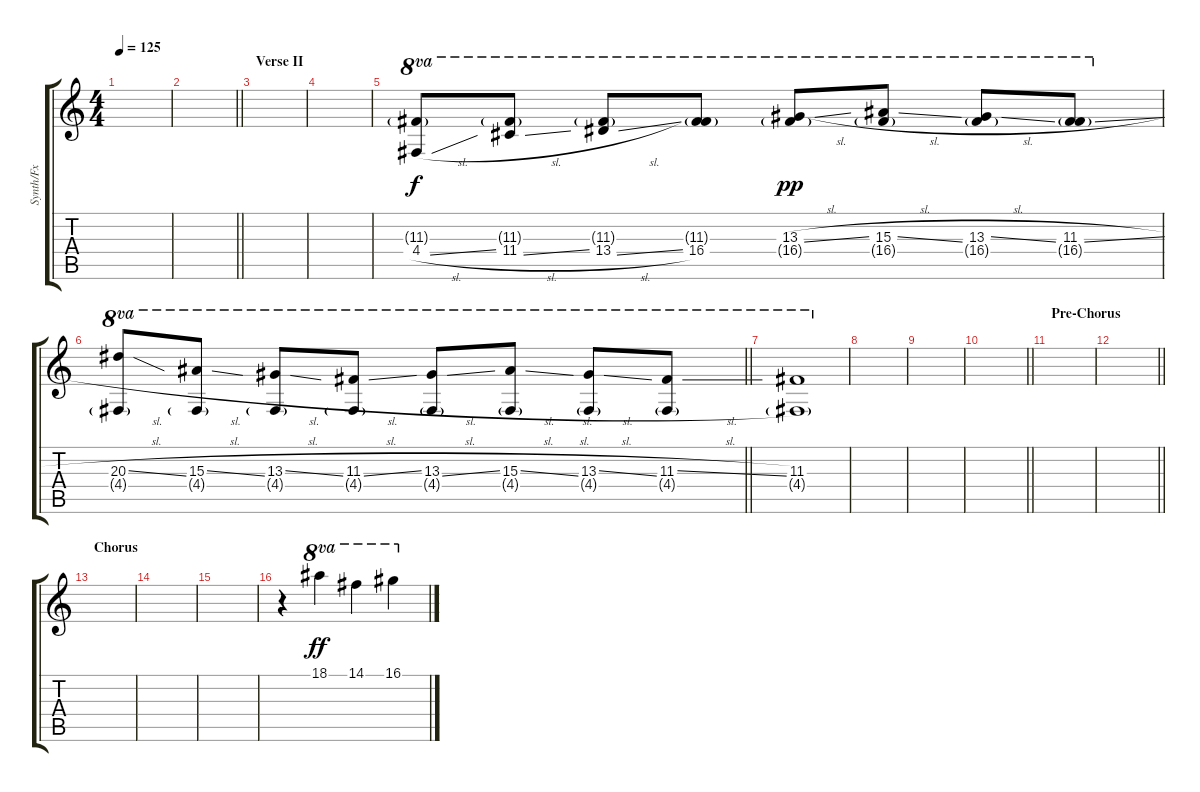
\track ("Synth/Fx" "Synth/Fx") {instrument lead1square}
\staff {score tabs}
\tuning (E5 B4 G4 D4 A3 E3) {hide}
\ts (4 4)
\tempo 125
\clef g2
\ks c
|
\barLineRight lightlight
|
\section ("" "Verse II")
|
|
(11.3{g} 4.4{sl}).8{ot 8va} (11.3{g} 11.4{sl}).8{ot 8va} (11.3{g} 13.4{sl}).8{ot 8va} (11.3{g} 16.4).8{ot 8va} (13.3{sl} 16.4{g}).8{ot 8va dy pp} (15.3{sl} 16.4{g}).8{ot 8va} (13.3{sl} 16.4{g}).8{ot 8va} (11.3{sl} 16.4{g}).8{ot 8va} |
\barLineRight lightlight
(20.3{sl} 4.4{g}).8{ot 8va} (15.3{sl} 4.4{g}).8{ot 8va} (13.3{sl} 4.4{g}).8{ot 8va} (11.3{sl} 4.4{g}).8{ot 8va} (13.3{sl} 4.4{g}).8{ot 8va} (15.3{sl} 4.4{g}).8{ot 8va} (13.3{sl} 4.4{g}).8{ot 8va} (11.3{sl} 4.4{g}).8{ot 8va} |
(11.3 4.4{g}).1{ot 8va} |
|
|
\barLineRight lightlight
|
\section ("" "Pre-Chorus")
|
\barLineRight lightlight
|
\section ("" "Chorus")
|
|
|
r.4 18.1.4{ot 8va dy ff} 14.1.4{ot 8va} 16.1.4{ot 8va}
